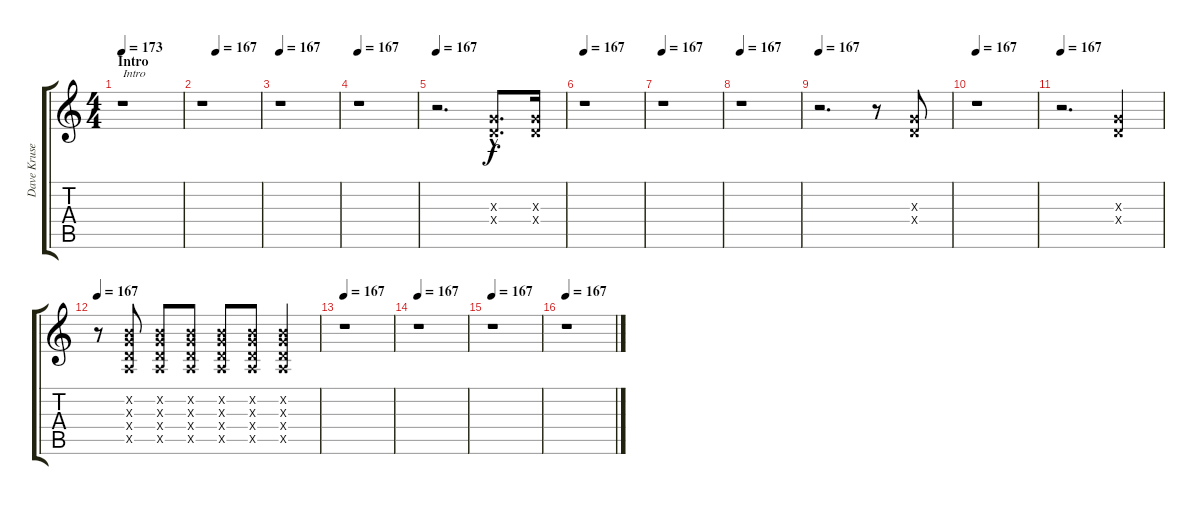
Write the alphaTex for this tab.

\track ("Dave Krusen" "Dave Kruse") {instrument distortionguitar}
\staff {score tabs}
\tuning (E4 B3 G3 D3 A2 E2) {hide}
\ts (4 4)
\section ("" "Intro")
\tempo 173
\tempo 167
\tempo 173
\clef g2
\ks c
r.1{txt "Intro" dy f instrument distortionguitar} |
\tempo (167 0.25)
r.1 |
\tempo 167
r.1 |
\tempo 167
r.1 |
\tempo 167
r.2{d} (0.3{hac x} 0.4{hac x}).8{d} (0.3{x} 0.4{x}).16 |
\tempo 167
r.1 |
\tempo 167
r.1 |
\tempo 167
r.1 |
\tempo 167
r.2{d} r.8 (0.3{x} 0.4{x}).8 |
\tempo 167
r.1 |
\tempo 167
r.2{d} (0.3{x} 0.4{x}).4 |
\tempo 167
r.8 (0.2{x} 0.3{x} 0.4{x} 0.5{x}).8 (0.2{x} 0.3{x} 0.4{x} 0.5{x}).8 (0.2{x} 0.3{x} 0.4{x} 0.5{x}).8 (0.2{x} 0.3{x} 0.4{x} 0.5{x}).8 (0.2{x} 0.3{x} 0.4{x} 0.5{x}).8 (0.2{x} 0.3{x} 0.4{x} 0.5{x}).4 |
\tempo 167
r.1 |
\tempo 167
r.1 |
\tempo 167
r.1 |
\tempo 167
r.1
